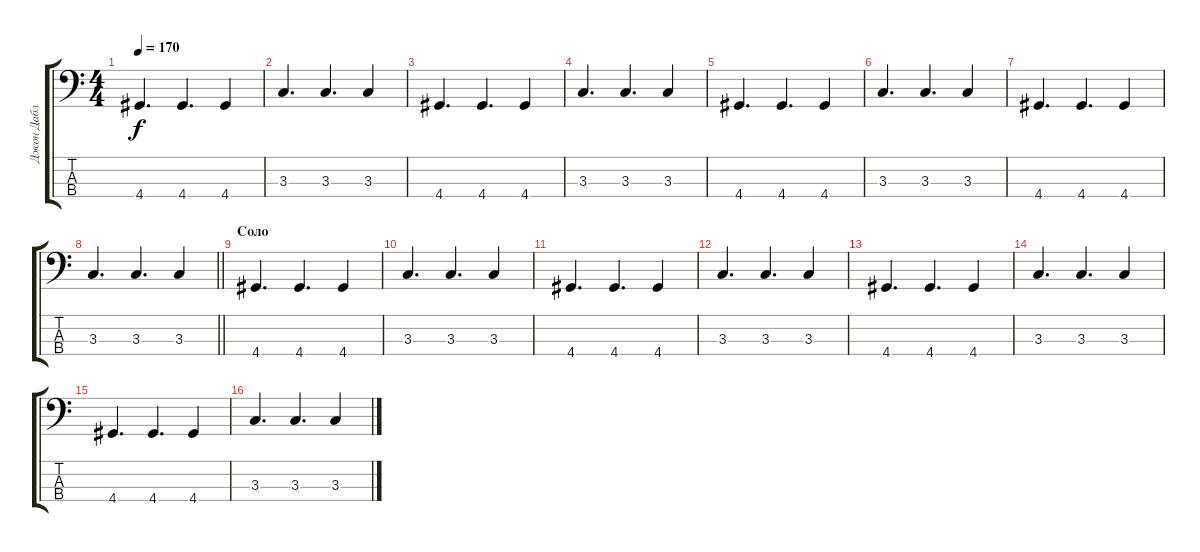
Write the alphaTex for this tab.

\track ("Джон Дабл" "Джон Дабл") {instrument electricbassfinger}
\staff {score tabs}
\tuning (G2 D2 A1 E1) {hide}
\ts (4 4)
\tempo 170
\clef f4
\ks c
4.4.4{d dy f} 4.4.4{d} 4.4.4 |
3.3.4{d} 3.3.4{d} 3.3.4 |
4.4.4{d} 4.4.4{d} 4.4.4 |
3.3.4{d} 3.3.4{d} 3.3.4 |
4.4.4{d} 4.4.4{d} 4.4.4 |
3.3.4{d} 3.3.4{d} 3.3.4 |
4.4.4{d} 4.4.4{d} 4.4.4 |
\barLineRight lightlight
3.3.4{d} 3.3.4{d} 3.3.4 |
\section ("" "Соло")
4.4.4{d} 4.4.4{d} 4.4.4 |
3.3.4{d} 3.3.4{d} 3.3.4 |
4.4.4{d} 4.4.4{d} 4.4.4 |
3.3.4{d} 3.3.4{d} 3.3.4 |
4.4.4{d} 4.4.4{d} 4.4.4 |
3.3.4{d} 3.3.4{d} 3.3.4 |
4.4.4{d} 4.4.4{d} 4.4.4 |
3.3.4{d} 3.3.4{d} 3.3.4
